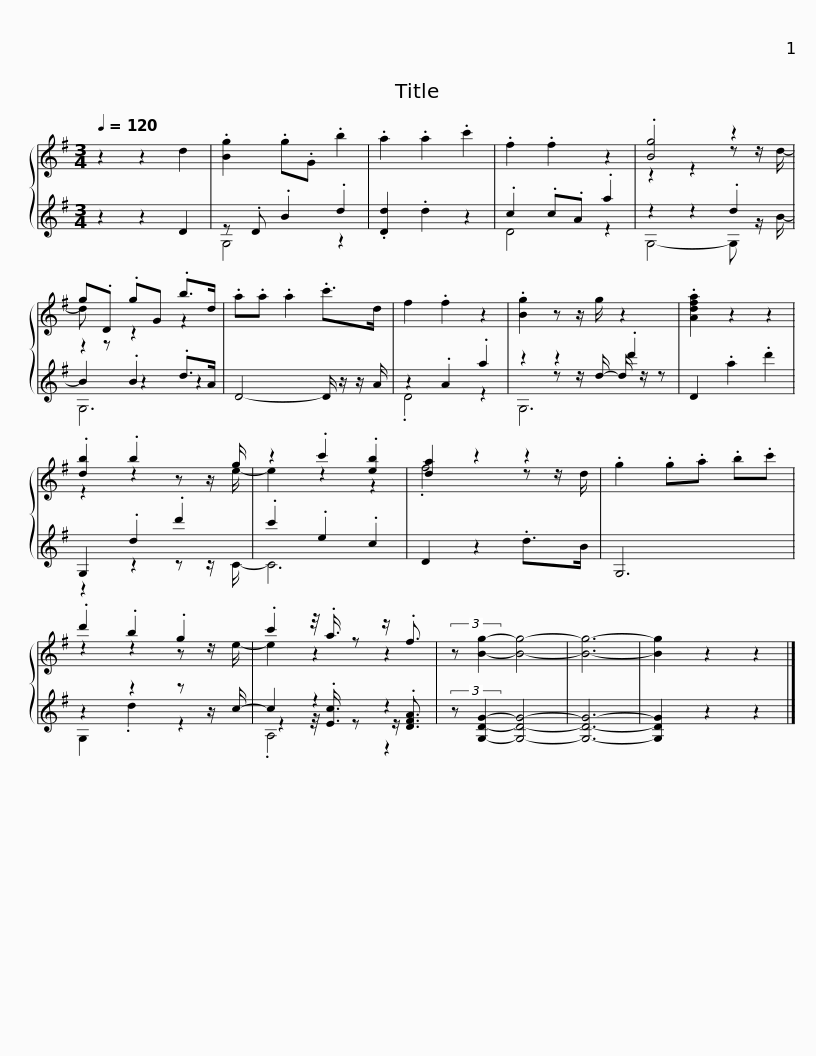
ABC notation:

X:1
%%score { ( 1 4 ) | ( 2 3 5 ) }
L:1/8
Q:1/4=120
M:3/4
I:linebreak $
K:G
V:1 treble
V:4 treble
V:2 treble
V:3 treble
V:5 treble
V:1
 z2 z2 d2 | .[Bg]2 .g.G .b2 | .a2 .a2 .c'2 | .f2 .f2 z2 | .[Bg]4 z2 | %5
 g.D .gG .b>d | .a.a .a2 .c'>d | f2 .f2 z2 |$ .[Bg]2 z z/ g/ z2 | .[Adfa]2 z2 z2 | %10
 .[db]2 .b2 z z/ g/ | z2 .c'2 .[eb]2 | [da]2 z2 z2 | .g2 .g.a .b.c' | .d'2 .b2 .g2 |$ %15
 .c'2 z/4 .a3/4 z z/ .f3/2 | (3:2:2z [Bg]2- [Bg]4- | [Bg]6- | [Bg]2 z2 z2 |] %19
V:2
 z2 z2 D2 | z .D .B2 .d2 | .[Dd]2 .d2 z2 | .c2 .c.A .a2 | z2 z2 .d2 | %5
 z2 .B2 .d>A | D4- D/ z/ z/ A/ | z2 .A2 .a2 |$ z2 z2 .d'2 | D2 .a2 .d'2 | %10
 G,2 .d2 .d'2 | .c'2 .e2 .c2 | D2 z2 .d>B | G,6 | z2 z2 z z/ c/- |$ %15
 c2 z2 z2 | (3:2:2z [G,DG]2- [G,DG]4- | [G,DG]6- | [G,DG]2 z2 z2 |] %19
V:3
 x6 | G,4 z2 | x6 | D4 z2 | G,4- G, z/ B/- | %5
 B2 z2 z2 | x6 | .D4 z2 |$ z2 z z/ d/- d/ z/ z | x6 | %10
 z2 z2 z z/ C/- | C6 | x6 | x6 | G,2 .d2 z2 |$ %15
 z2 z/4 .[Ec]3/4 z z/ .[DFA]3/2 | x6 | x6 | x6 |] %19
V:4
 x6 | x6 | x6 | x6 | z2 z2 z z/ d/- | %5
 d z z2 z2 | x6 | x6 |$ x6 | x6 | %10
 z2 z2 z z/ e/- | e2 z2 z2 | .f4 z z/ d/ | x6 | z2 z2 z z/ e/- |$ %15
 e2 z2 z2 | x6 | x6 | x6 |] %19
V:5
 x6 | x6 | x6 | x6 | x6 | %5
 G,6 | x6 | x6 |$ G,6 | x6 | %10
 x6 | x6 | x6 | x6 | x6 |$ %15
 .A,4 z2 | x6 | x6 | x6 |] %19
